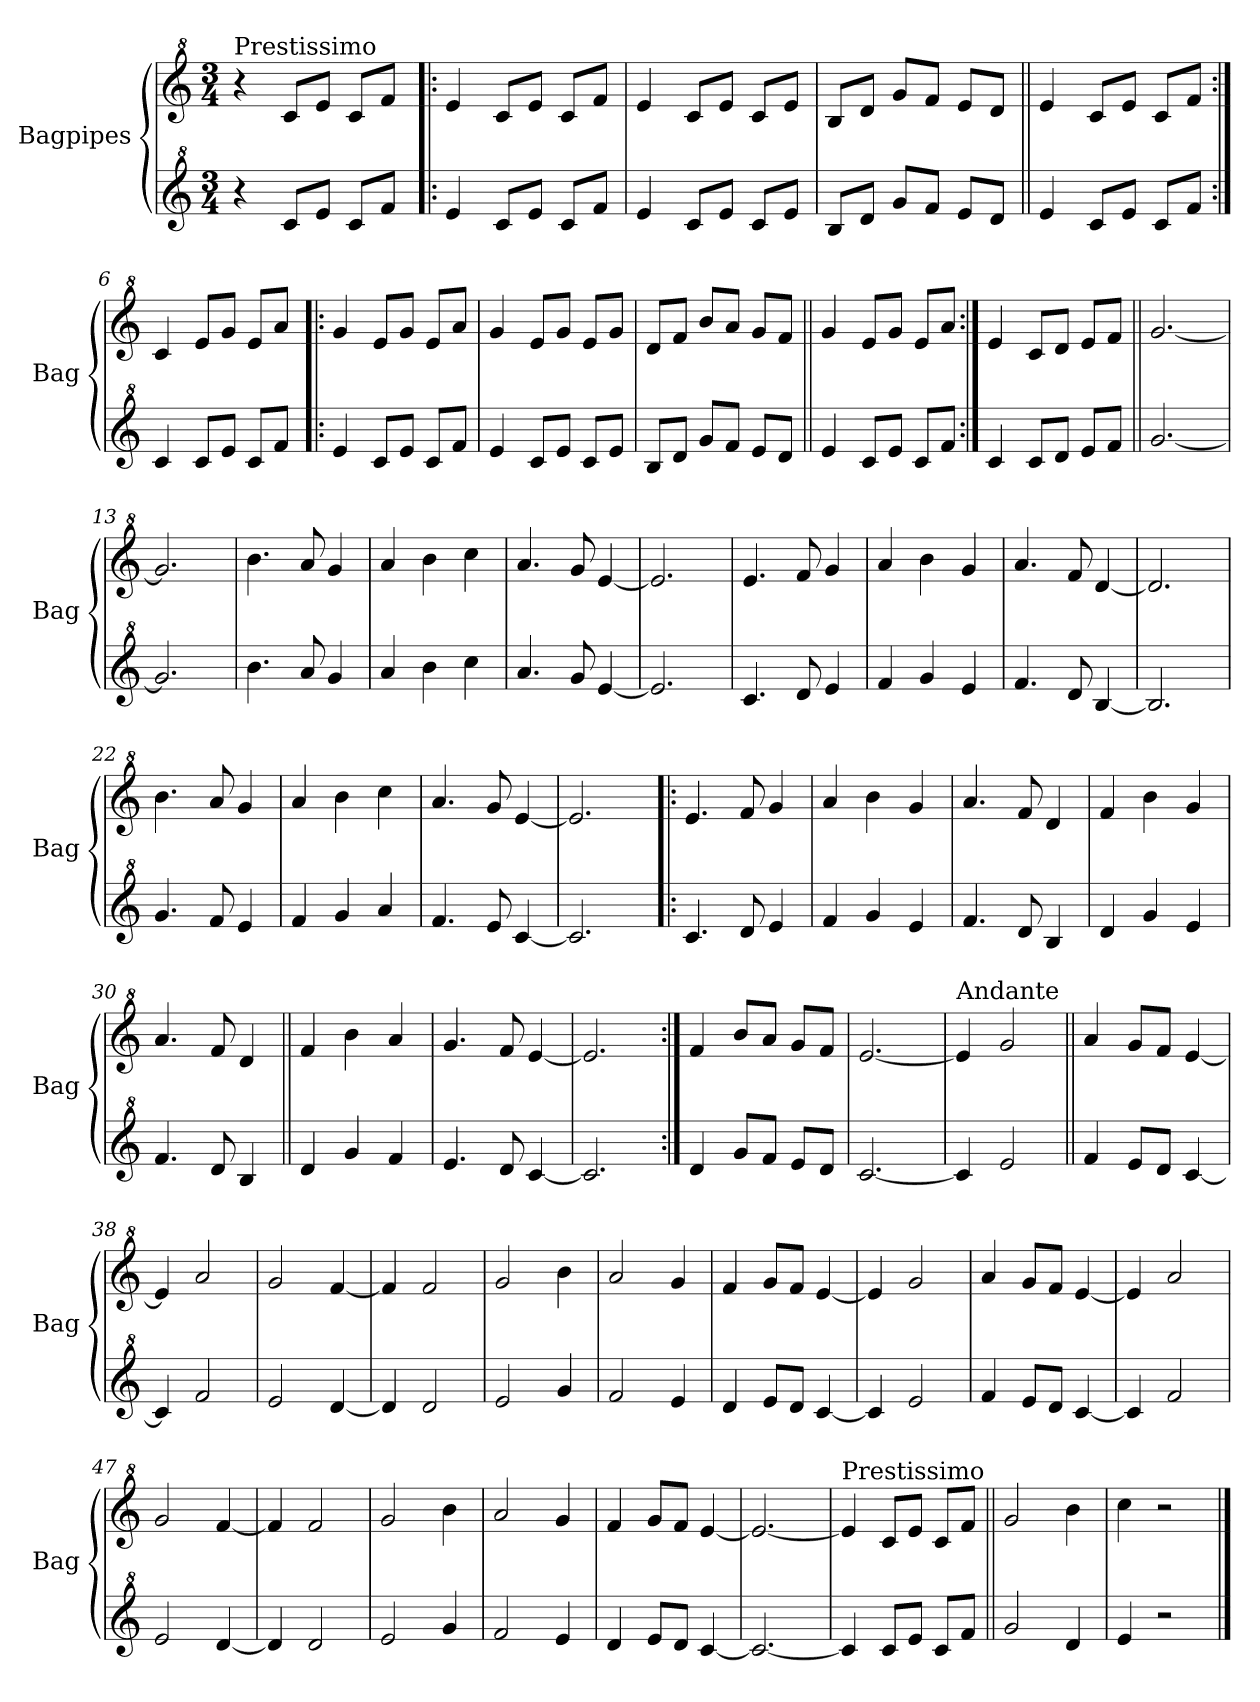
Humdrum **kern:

**kern	**kern
*part2	*part1
*staff2	*staff1
*I"Bagpipes	*I"Bagpipes
*I'Bag	*I'Bag
*clefG^2	*clefG^2
*k[]	*k[]
*C:	*C:
*M3/4	*M3/4
=1	=1
!	!LO:TX:a:t=Prestissimo
4r	4r
8cc/L	8cc/L
8ee/J	8ee/J
8cc/L	8cc/L
8ff/J	8ff/J
=2!|:	=2!|:
4ee/	4ee/
8cc/L	8cc/L
8ee/J	8ee/J
8cc/L	8cc/L
8ff/J	8ff/J
=3	=3
4ee/	4ee/
8cc/L	8cc/L
8ee/J	8ee/J
8cc/L	8cc/L
8ee/J	8ee/J
=4	=4
8b/L	8b/L
8dd/J	8dd/J
8gg/L	8gg/L
8ff/J	8ff/J
8ee/L	8ee/L
8dd/J	8dd/J
=5||	=5||
4ee/	4ee/
8cc/L	8cc/L
8ee/J	8ee/J
8cc/L	8cc/L
8ff/J	8ff/J
=6:|!	=6:|!
4cc/	4cc/
8cc/L	8ee/L
8ee/J	8gg/J
8cc/L	8ee/L
8ff/J	8aa/J
=7!|:	=7!|:
4ee/	4gg/
8cc/L	8ee/L
8ee/J	8gg/J
8cc/L	8ee/L
8ff/J	8aa/J
=8	=8
4ee/	4gg/
8cc/L	8ee/L
8ee/J	8gg/J
8cc/L	8ee/L
8ee/J	8gg/J
!!LO:LB:g=z
=9	=9
8b/L	8dd/L
8dd/J	8ff/J
8gg/L	8bb/L
8ff/J	8aa/J
8ee/L	8gg/L
8dd/J	8ff/J
=10||	=10||
4ee/	4gg/
8cc/L	8ee/L
8ee/J	8gg/J
8cc/L	8ee/L
8ff/J	8aa/J
=11:|!	=11:|!
4cc/	4ee/
8cc/L	8cc/L
8dd/J	8dd/J
8ee/L	8ee/L
8ff/J	8ff/J
=12||	=12||
[2.gg/	[2.gg/
=13	=13
2.gg/]	2.gg/]
=14	=14
4.bb\	4.bb\
8aa/	8aa/
4gg/	4gg/
=15	=15
4aa/	4aa/
4bb\	4bb\
4ccc\	4ccc\
=16	=16
4.aa/	4.aa/
8gg/	8gg/
[4ee/	[4ee/
=17	=17
2.ee/]	2.ee/]
=18	=18
4.cc/	4.ee/
8dd/	8ff/
4ee/	4gg/
=19	=19
4ff/	4aa/
4gg/	4bb\
4ee/	4gg/
!!LO:LB:g=z
=20	=20
4.ff/	4.aa/
8dd/	8ff/
[4b/	[4dd/
=21	=21
2.b/]	2.dd/]
=22	=22
4.gg/	4.bb\
8ff/	8aa/
4ee/	4gg/
=23	=23
4ff/	4aa/
4gg/	4bb\
4aa/	4ccc\
=24	=24
4.ff/	4.aa/
8ee/	8gg/
[4cc/	[4ee/
=25	=25
2.cc/]	2.ee/]
=26!|:	=26!|:
4.cc/	4.ee/
8dd/	8ff/
4ee/	4gg/
=27	=27
4ff/	4aa/
4gg/	4bb\
4ee/	4gg/
=28	=28
4.ff/	4.aa/
8dd/	8ff/
4b/	4dd/
=29	=29
4dd/	4ff/
4gg/	4bb\
4ee/	4gg/
=30	=30
4.ff/	4.aa/
8dd/	8ff/
4b/	4dd/
=31||	=31||
4dd/	4ff/
4gg/	4bb\
4ff/	4aa/
!!LO:LB:g=z
=32	=32
4.ee/	4.gg/
8dd/	8ff/
[4cc/	[4ee/
=33	=33
2.cc/]	2.ee/]
=34:|!	=34:|!
4dd/	4ff/
8gg/L	8bb/L
8ff/J	8aa/J
8ee/L	8gg/L
8dd/J	8ff/J
=35	=35
[2.cc/	[2.ee/
=36	=36
!	!LO:TX:a:t=Andante
4cc/]	4ee/]
2ee/	2gg/
=37||	=37||
4ff/	4aa/
8ee/L	8gg/L
8dd/J	8ff/J
[4cc/	[4ee/
=38	=38
4cc/]	4ee/]
2ff/	2aa/
=39	=39
2ee/	2gg/
[4dd/	[4ff/
=40	=40
4dd/]	4ff/]
2dd/	2ff/
=41	=41
2ee/	2gg/
4gg/	4bb\
=42	=42
2ff/	2aa/
4ee/	4gg/
=43	=43
4dd/	4ff/
8ee/L	8gg/L
8dd/J	8ff/J
[4cc/	[4ee/
=44	=44
4cc/]	4ee/]
2ee/	2gg/
!!LO:LB:g=z
=45	=45
4ff/	4aa/
8ee/L	8gg/L
8dd/J	8ff/J
[4cc/	[4ee/
=46	=46
4cc/]	4ee/]
2ff/	2aa/
=47	=47
2ee/	2gg/
[4dd/	[4ff/
=48	=48
4dd/]	4ff/]
2dd/	2ff/
=49	=49
2ee/	2gg/
4gg/	4bb\
=50	=50
2ff/	2aa/
4ee/	4gg/
=51	=51
4dd/	4ff/
8ee/L	8gg/L
8dd/J	8ff/J
[4cc/	[4ee/
=52	=52
2.cc/_	2.ee/_
=53	=53
!	!LO:TX:a:t=Prestissimo
4cc/]	4ee/]
8cc/L	8cc/L
8ee/J	8ee/J
8cc/L	8cc/L
8ff/J	8ff/J
=54||	=54||
2gg/	2gg/
4dd/	4bb\
=55	=55
4ee/	4ccc\
2r	2r
==	==
*-	*-
